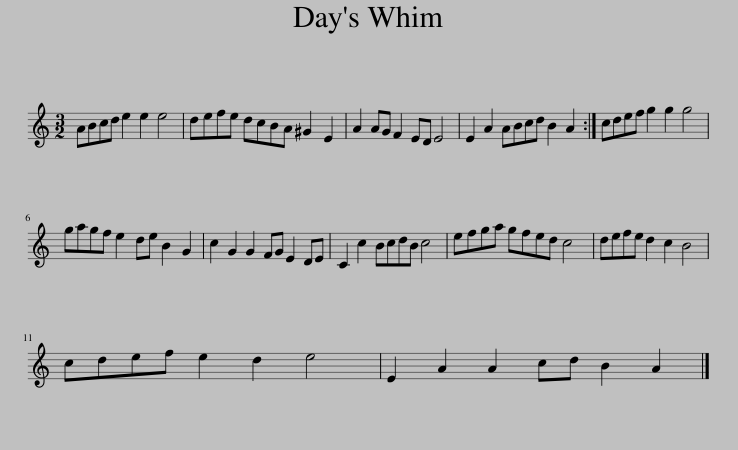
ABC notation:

X:1
L:1/8
M:3/2
I:linebreak $
K:C
V:1 treble
V:1
 ABcd e2 e2 e4 | defe dcBA ^G2 E2 | A2 AG F2 ED E4 | E2 A2 ABcd B2 A2 :| cdef g2 g2 g4 |$ %5
 gagf e2 de B2 G2 | c2 G2 G2 FG E2 DE | C2 c2 BcdB c4 | efga gfed c4 | defe d2 c2 B4 |$ %10
 cdef e2 d2 e4 | E2 A2 A2 cd B2 A2 |] %12
